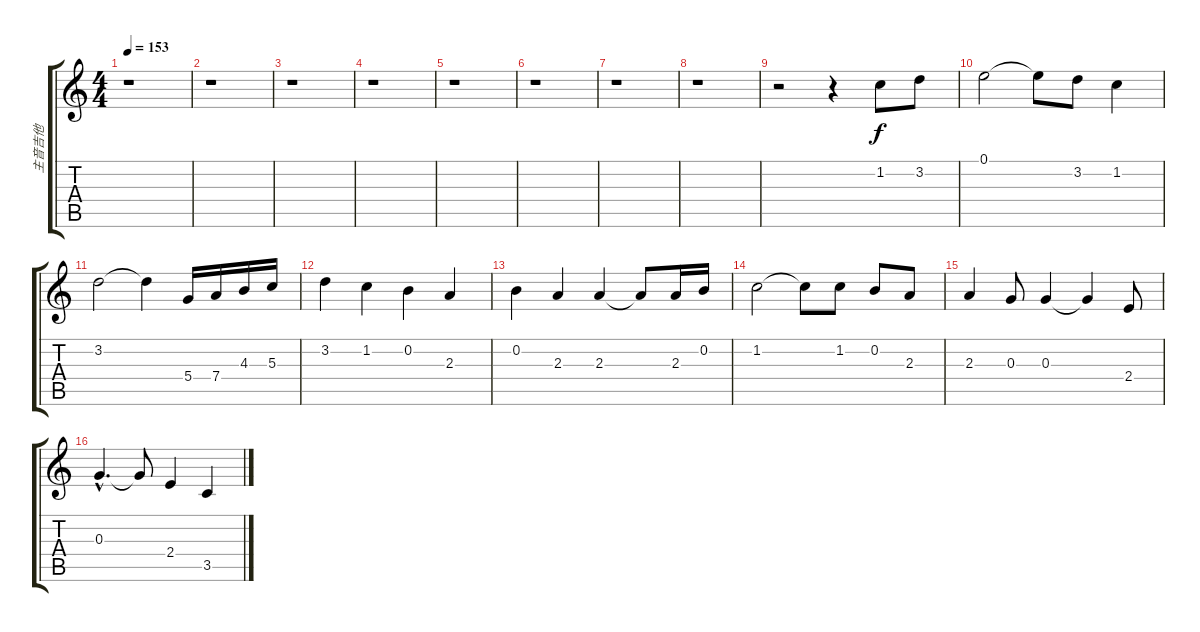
\track ("主音吉他" "主音吉他") {instrument acousticguitarsteel}
\staff {score tabs}
\tuning (E4 B3 G3 D3 A2 E2) {hide}
\ts (4 4)
\tempo 153
\clef g2
\ks c
r.1{dy f} |
r.1 |
r.1 |
r.1 |
r.1 |
r.1 |
r.1 |
r.1 |
r.2 r.4 1.2.8 3.2.8 |
0.1.2 0.1{t}.8 3.2.8 1.2.4 |
3.2.2 3.2{t}.4 5.4.16 7.4.16 4.3.16 5.3.16 |
3.2.4 1.2.4 0.2.4 2.3.4 |
0.2.4 2.3.4 2.3.4 2.3{t}.8 2.3.16 0.2.16 |
1.2.2 1.2{t}.8 1.2.8 0.2.8 2.3.8 |
2.3.4 0.3.8 0.3.4 0.3{t}.4 2.4.8 |
0.3{hac}.4{d} 0.3{t}.8 2.4.4 3.5.4
